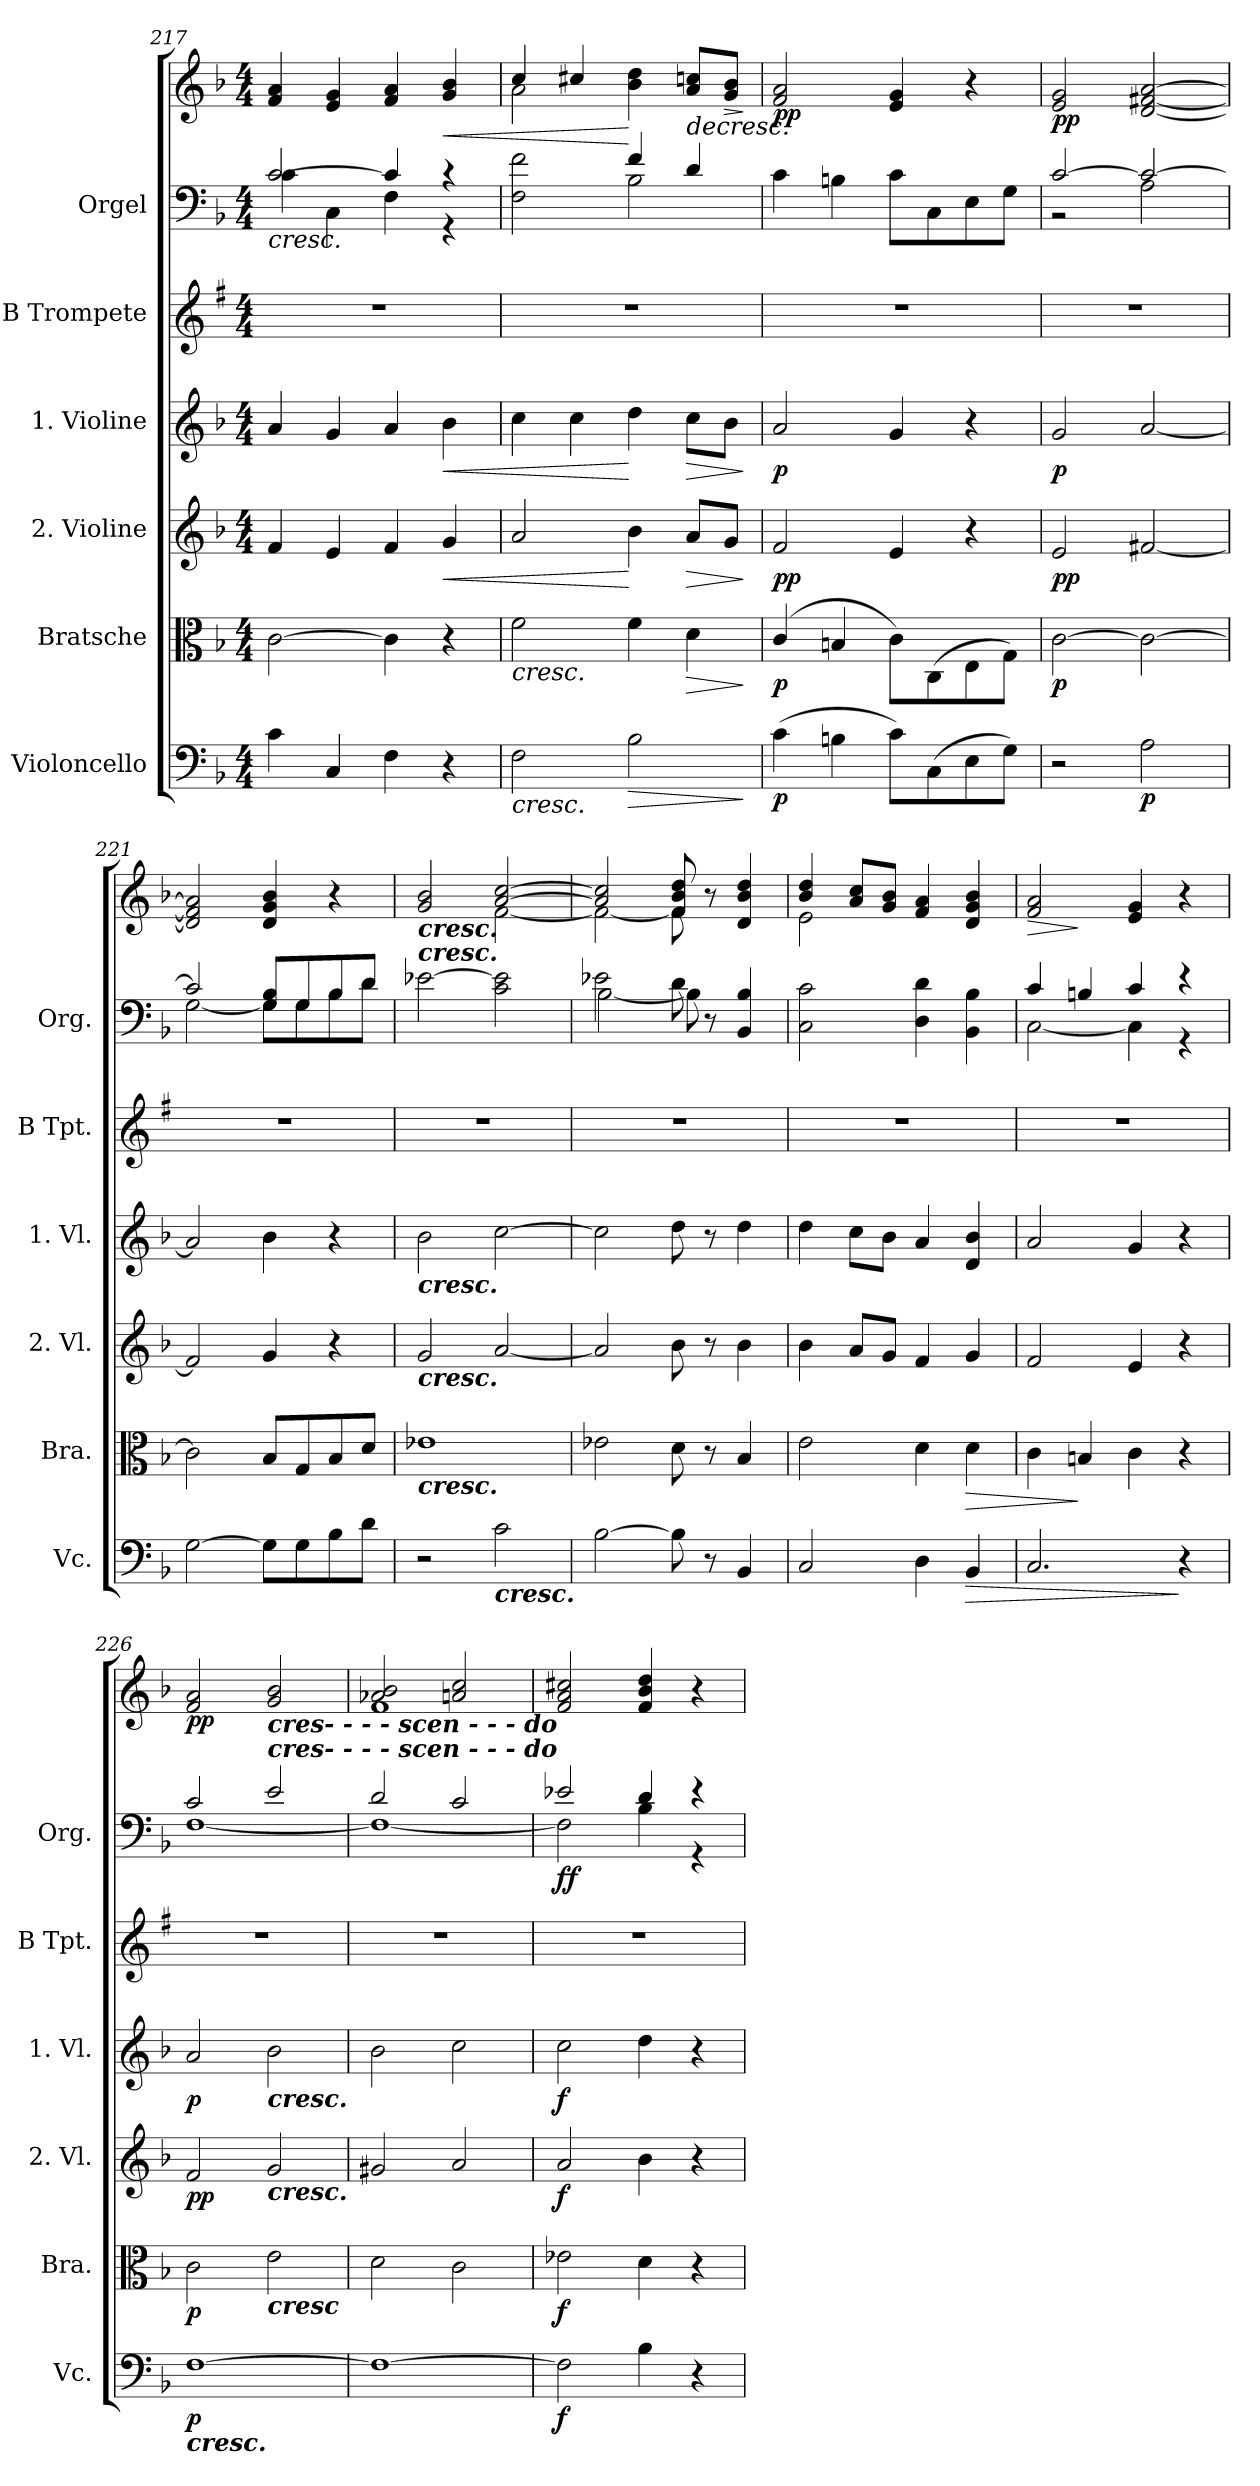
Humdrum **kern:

**kern	**dynam	**kern	**dynam	**kern	**dynam	**kern	**dynam	**kern	**kern	**kern	**dynam
*part6	*part6	*part5	*part5	*part4	*part4	*part3	*part3	*part2	*part1	*part1	*part1
*staff7	*staff7	*staff6	*staff6	*staff5	*staff5	*staff4	*staff4	*staff3	*staff2	*staff1	*staff1/2
*I"Violoncello	*	*I"Bratsche	*	*I"2. Violine	*	*I"1. Violine	*	*I"B Trompete	*I"Orgel	*	*
*I'Vc.	*	*I'Bra.	*	*I'2. Vl.	*	*I'1. Vl.	*	*I'B Tpt.	*I'Org.	*	*
*clefF4	*	*clefC3	*	*clefG2	*	*clefG2	*	*clefG2	*clefF4	*clefG2	*
*	*	*	*	*	*	*	*	*ITrd1c2	*	*	*
*k[b-]	*	*k[b-]	*	*k[b-]	*	*k[b-]	*	*k[b-]	*k[b-]	*k[b-]	*
*M4/4	*	*M4/4	*	*M4/4	*	*M4/4	*	*M4/4	*M4/4	*M4/4	*
=217	=217	=217	=217	=217	=217	=217	=217	=217	=217	=217	=217
!	!	!	!	!	!	!	!	!	!	!	!LO:HP:b=2
*	*	*	*	*	*	*	*	*	*^	*	*
4c\	.	[2c\	.	4f/	.	4a/	.	1r	[2c/	4c\	4f/ 4a/	<
4C/	.	.	.	4e/	.	4g/	.	.	.	4C\	4e/ 4g/	.
4F\	.	4c\]	.	4f/	.	4a/	.	.	4c/]	4F\	4f/ 4a/	.
!	!	!	!	!	!LO:HP:b	!	!LO:HP:b	!	!	!	!	!LO:HP:b
4r	.	4r	.	4g/	<	4b-\	<	.	4r	4r	4g/ 4b-/	<
=218	=218	=218	=218	=218	=218	=218	=218	=218	=218	=218	=218	=218
!	!LO:HP:b	!	!LO:HP:b	!	!	!	!	!	!	!	!	!
*	*	*	*	*	*	*	*	*	*	*	*^	*
2F\	<	2f\	<	2a/	.	4cc\	.	1r	2F\ 2f\	2ryy	4cc/	2a\	.
.	.	.	.	.	.	4cc\	.	.	.	.	4cc#X/	.	.
!	!LO:HP:b	!	!	!	!	!	!	!	!	!	!	!	!
2B-\	>	4f\	.	4b-\	[	4dd\	[	.	4f/	2B-\	4b-\ 4dd\	2ryy	[ [
!	!	!	!LO:HP:b	!	!LO:HP:b	!	!LO:HP:b	!	!	!	!	!	!LO:HP:b
.	.	4d\	>	8a/L	>	8cc\L	>	.	4d/	.	8a/ 8ccn/L	.	>
!	!	!	!	!	!	!	!	!	!	!	!	!	!LO:HP:b
.	.	.	.	8g/J	.	8b-\J	.	.	.	.	8g/ 8b-/J	.	>
*	*	*	*	*	*	*	*	*	*v	*v	*	*	*
*	*	*	*	*	*	*	*	*	*	*v	*v	*
.	[ ]	.	[ ]	.	]	.	]	.	.	.	] ]
=219	=219	=219	=219	=219	=219	=219	=219	=219	=219	=219	=219
!	!LO:DY:b	!	!LO:DY:b	!	!LO:DY:b	!	!	!	!	!	!
!	!	!	!	!	!LO:DY:n=1:b	!	!LO:DY:b	!	!	!	!LO:DY:b
!	!	!	!	!	!	!	!	!	!	!	!LO:DY:n=1:b
(4c\	p	(4c/	p	2f/	p p	2a/	p	1r	4c\	2f/ 2a/	p p
4Bn\	.	4Bn/	.	.	.	.	.	.	4Bn\	.	.
8c\L)	.	8c\L)	.	4e/	.	4g/	.	.	8c\L	4e/ 4g/	.
(8C\	.	(8C\	.	.	.	.	.	.	8C\	.	.
8E\	.	8E\	.	4r	.	4r	.	.	8E\	4r	.
8G\J)	.	8G\J)	.	.	.	.	.	.	8G\J	.	.
!!LO:LB:g=z
=220	=220	=220	=220	=220	=220	=220	=220	=220	=220	=220	=220
*	*	*	*	*	*	*	*	*	*^	*	*
!	!	!	!LO:DY:b	!	!LO:DY:b	!	!	!	!	!	!	!
!	!	!	!	!	!LO:DY:n=1:b	!	!LO:DY:b	!	!	!	!	!LO:DY:b
!	!	!	!	!	!	!	!	!	!	!	!	!LO:DY:n=1:b
2r	.	[2c\	p	2e/	p p	2g/	p	1r	[2c/	2r	2e/ 2g/	p p
!	!LO:DY:b	!	!	!	!	!	!	!	!	!	!	!
2A\	p	2c\_	.	[2f#X/	.	[2a/	.	.	2c/_	2A\	[2d/ [2f#X/ [2a/	.
=221	=221	=221	=221	=221	=221	=221	=221	=221	=221	=221	=221	=221
[2G\	.	2c\]	.	2f#/]	.	2a/]	.	1r	2c/]	[2G\	2d/] 2f#/] 2a/]	.
8G\L]	.	8B-/L	.	4g/	.	4b-\	.	.	8G/ 8B-/L	8G\L]	4d/ 4g/ 4b-/	.
8G\	.	8G/	.	.	.	.	.	.	8G/	8G\	.	.
8B-\	.	8B-/	.	4r	.	4r	.	.	8B-/	8B-\	4r	.
8d\J	.	8d/J	.	.	.	.	.	.	8d/J	8d\J	.	.
=222	=222	=222	=222	=222	=222	=222	=222	=222	=222	=222	=222	=222
*	*	*	*	*	*	*	*	*	*	*	*^	*
!	!	!	!	!	!	!	!	!	!	!	!LO:TX:b:Bi:t=cresc.	!	!
!	!	!	!	!	!	!	!	!	!	!	!LO:TX:b:Bi:t=cresc.	!	!
!	!	!	!	!	!	!LO:TX:b:Bi:t=cresc.	!	!	!	!	!	!	!
!	!	!	!	!LO:TX:b:Bi:t=cresc.	!	!	!	!	!	!	!	!	!
!	!	!LO:TX:b:Bi:t=cresc.	!	!	!	!	!	!	!	!	!	!	!
*	*	*	*	*	*	*	*	*	*v	*v	*	*	*
2r	.	1e-X	.	2g/	.	2b-\	.	1r	[2e-X\	2g/ 2b-/	2ryy	.
!LO:TX:b:Bi:t=cresc.	!	!	!	!	!	!	!	!	!	!	!	!
2c\	.	.	.	[2a/	.	[2cc\	.	.	2c\ 2e-\]	[2a/ [2cc/	[2f\	.
=223	=223	=223	=223	=223	=223	=223	=223	=223	=223	=223	=223	=223
*	*	*	*	*	*	*	*	*	*^	*	*	*
[2B-\	.	2e-X\	.	2a/]	.	2cc\]	.	1r	2e-X\	[2B-\	2a/] 2cc/]	2f\_	.
8B-\]	.	8d\	.	8b-\	.	8dd\	.	.	8d\	8B-\]	8f/ 8b-/ 8dd/	8f\]	.
8r	.	8r	.	8r	.	8r	.	.	8r	4.ryy	8r	4.ryy	.
4BB-/	.	4B-/	.	4b-\	.	4dd\	.	.	4BB-/ 4B-/	.	4d/ 4b-/ 4dd/	.	.
*	*	*	*	*	*	*	*	*	*v	*v	*	*	*
!!LO:PB:g=z	!!
=224	=224	=224	=224	=224	=224	=224	=224	=224	=224	=224	=224	=224
2C/	.	2e\	.	4b-\	.	4dd\	.	1r	2C\ 2c\	4b-/ 4dd/	2e\	.
.	.	.	.	8a/L	.	8cc\L	.	.	.	8a/ 8cc/L	.	.
.	.	.	.	8g/J	.	8b-\J	.	.	.	8g/ 8b-/J	.	.
4D\	.	4d\	.	4f/	.	4a/	.	.	4D\ 4d\	4f/ 4a/	2ryy	.
!	!LO:HP:b	!	!LO:HP:b	!	!	!	!	!	!	!	!	!
4BB-/	>	4d\	>	4g/	.	4d/ 4b-/	.	.	4BB-\ 4B-\	4d/ 4g/ 4b-/	.	.
*	*	*	*	*	*	*	*	*	*	*v	*v	*
=225	=225	=225	=225	=225	=225	=225	=225	=225	=225	=225	=225
*	*	*	*	*	*	*	*	*	*^	*	*
!	!	!	!	!	!	!	!	!	!	!	!	!LO:HP:b
2.C/	.	4c\	.	2f/	.	2a/	.	1r	4c/	[2C\	2f/ 2a/	>
.	.	4Bn/	]	.	.	.	.	.	4Bn/	.	.	]
.	.	4c\	.	4e/	.	4g/	.	.	4c/	4C\]	4e/ 4g/	.
4r	]	4r	.	4r	.	4r	.	.	4r	4r	4r	.
=226	=226	=226	=226	=226	=226	=226	=226	=226	=226	=226	=226	=226
!LO:TX:b:Bi:t=cresc.	!	!	!	!	!	!	!	!	!	!	!	!
!	!LO:DY:b	!	!LO:DY:b	!	!LO:DY:b	!	!	!	!	!	!	!
!	!	!	!	!	!LO:DY:n=1:b	!	!LO:DY:b	!	!	!	!	!LO:DY:b
!	!	!	!	!	!	!	!	!	!	!	!	!LO:DY:n=1:b
[1F	p	2c\	p	2f/	p p	2a/	p	1r	2c/	[1F	2f/ 2a/	p p
!	!	!	!	!	!	!	!	!	!	!	!LO:TX:b:Bi:t=cres-   -   -   - scen -   -   -   do	!
!	!	!	!	!	!	!	!	!	!	!	!LO:TX:b:Bi:t=cres-   -   -   - scen -   -   -   do	!
!	!	!	!	!	!	!LO:TX:b:Bi:t=cresc.	!	!	!	!	!	!
!	!	!	!	!LO:TX:b:Bi:t=cresc.	!	!	!	!	!	!	!	!
!	!	!LO:TX:b:Bi:t=cresc	!	!	!	!	!	!	!	!	!	!
.	.	2e\	.	2g/	.	2b-\	.	.	2e/	.	2g/ 2b-/	.
=227	=227	=227	=227	=227	=227	=227	=227	=227	=227	=227	=227	=227
*	*	*	*	*	*	*	*	*	*	*	*^	*
1F_	.	2d\	.	2g#X/	.	2b-\	.	1r	2d/	1F_	2a-X/ 2b-/	1f	.
.	.	2c\	.	2a/	.	2cc\	.	.	2c/	.	2an/ 2cc/	.	.
*	*	*	*	*	*	*	*	*	*	*	*v	*v	*
!!LO:LB:g=z
=228	=228	=228	=228	=228	=228	=228	=228	=228	=228	=228	=228	=228
!	!LO:DY:b	!	!LO:DY:b	!	!LO:DY:b	!	!LO:DY:b	!	!	!	!	!LO:DY:b=2
!	!	!	!	!	!	!	!	!	!	!	!	!LO:DY:n=1:b=2
2F\]	f	2e-X\	f	2a/	f	2cc\	f	1r	2e-X/	2F\]	2f/ 2a/ 2cc#X/	f f
4B-\	.	4d\	.	4b-\	.	4dd\	.	.	4d/	4B-\	4f/ 4b-/ 4dd/	.
4r	.	4r	.	4r	.	4r	.	.	4r	4r	4r	.
*	*	*	*	*	*	*	*	*	*v	*v	*	*
=	=	=	=	=	=	=	=	=	=	=	=
*-	*-	*-	*-	*-	*-	*-	*-	*-	*-	*-	*-
